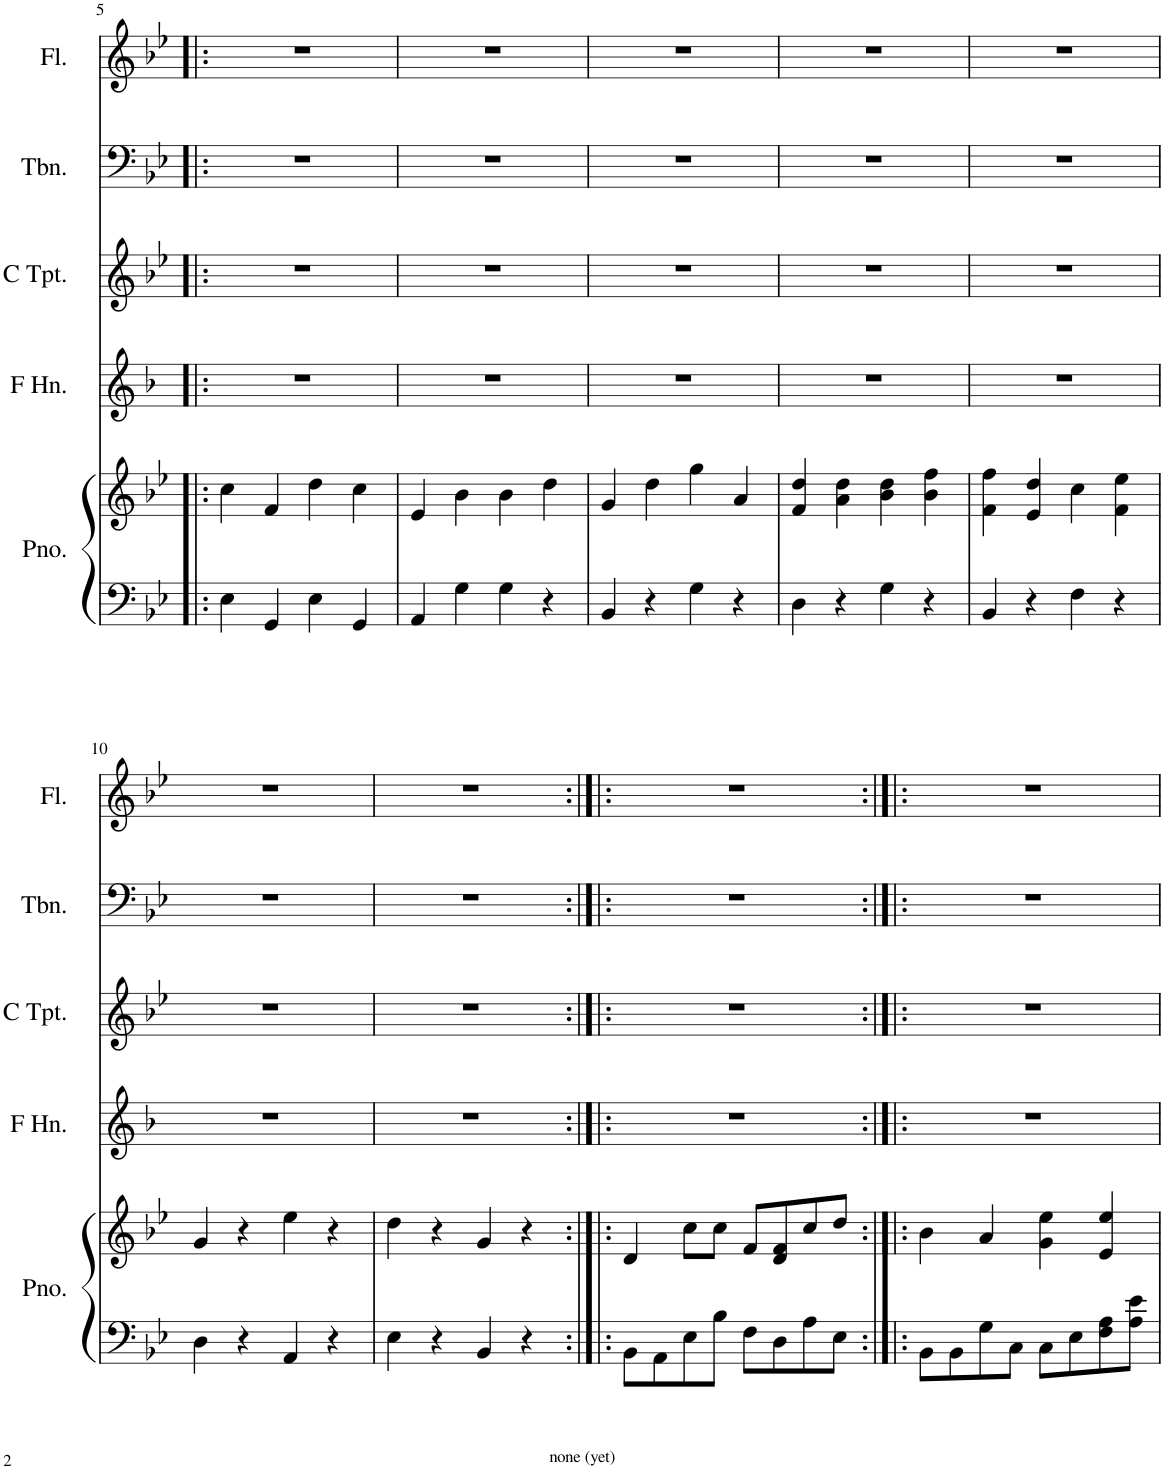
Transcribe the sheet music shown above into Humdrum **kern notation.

**kern	**kern	**kern	**kern	**kern	**kern
*part5	*part5	*part4	*part3	*part2	*part1
*staff6	*staff5	*staff4	*staff3	*staff2	*staff1
*I"Piano	*	*I"Horn in F	*I"C Trumpet	*I"Trombone	*I"Flute
*I'Pno.	*	*	*I'C Tpt.	*I'Tbn.	*I'Fl.
!!LO:PB:g=z
*clefF4	*clefG2	*clefG2	*clefG2	*clefF4	*clefG2
*	*	*Trd4c7	*	*	*
*k[b-e-]	*k[b-e-]	*k[b-]	*k[b-e-]	*k[b-e-]	*k[b-e-]
*M4/4	*M4/4	*M4/4	*M4/4	*M4/4	*M4/4
=5!|:	=5!|:	=5!|:	=5!|:	=5!|:	=5!|:
4E-\	4cc\	1r	1r	1r	1r
4GG/	4f/	.	.	.	.
4E-\	4dd\	.	.	.	.
4GG/	4cc\	.	.	.	.
=6	=6	=6	=6	=6	=6
4AA/	4e-/	1r	1r	1r	1r
4G\	4b-\	.	.	.	.
4G\	4b-\	.	.	.	.
4r	4dd\	.	.	.	.
=7	=7	=7	=7	=7	=7
4BB-/	4g/	1r	1r	1r	1r
4r	4dd\	.	.	.	.
4G\	4gg\	.	.	.	.
4r	4a/	.	.	.	.
=8	=8	=8	=8	=8	=8
4D\	4f/ 4dd/	1r	1r	1r	1r
4r	4a\ 4dd\	.	.	.	.
4G\	4b-\ 4dd\	.	.	.	.
4r	4b-\ 4ff\	.	.	.	.
=9	=9	=9	=9	=9	=9
4BB-/	4f\ 4ff\	1r	1r	1r	1r
4r	4e-/ 4dd/	.	.	.	.
4F\	4cc\	.	.	.	.
4r	4f\ 4ee-\	.	.	.	.
!!LO:LB:g=z
=10	=10	=10	=10	=10	=10
4D\	4g/	1r	1r	1r	1r
4r	4r	.	.	.	.
4AA/	4ee-\	.	.	.	.
4r	4r	.	.	.	.
=11	=11	=11	=11	=11	=11
4E-\	4dd\	1r	1r	1r	1r
4r	4r	.	.	.	.
4BB-/	4g/	.	.	.	.
4r	4r	.	.	.	.
=12:|!|:	=12:|!|:	=12:|!|:	=12:|!|:	=12:|!|:	=12:|!|:
8BB-\L	4d/	1r	1r	1r	1r
8AA\	.	.	.	.	.
8E-\	8cc\L	.	.	.	.
8B-\J	8cc\J	.	.	.	.
8F\L	8f/L	.	.	.	.
8D\	8d/ 8f/	.	.	.	.
8A\	8cc/	.	.	.	.
8E-\J	8dd/J	.	.	.	.
=13:|!|:	=13:|!|:	=13:|!|:	=13:|!|:	=13:|!|:	=13:|!|:
8BB-\L	4b-\	1r	1r	1r	1r
8BB-\	.	.	.	.	.
8G\	4a/	.	.	.	.
8C\J	.	.	.	.	.
8C\L	4g\ 4ee-\	.	.	.	.
8E-\	.	.	.	.	.
8F\ 8A\	4e-/ 4ee-/	.	.	.	.
8A\ 8e-\J	.	.	.	.	.
=	=	=	=	=	=
*-	*-	*-	*-	*-	*-
